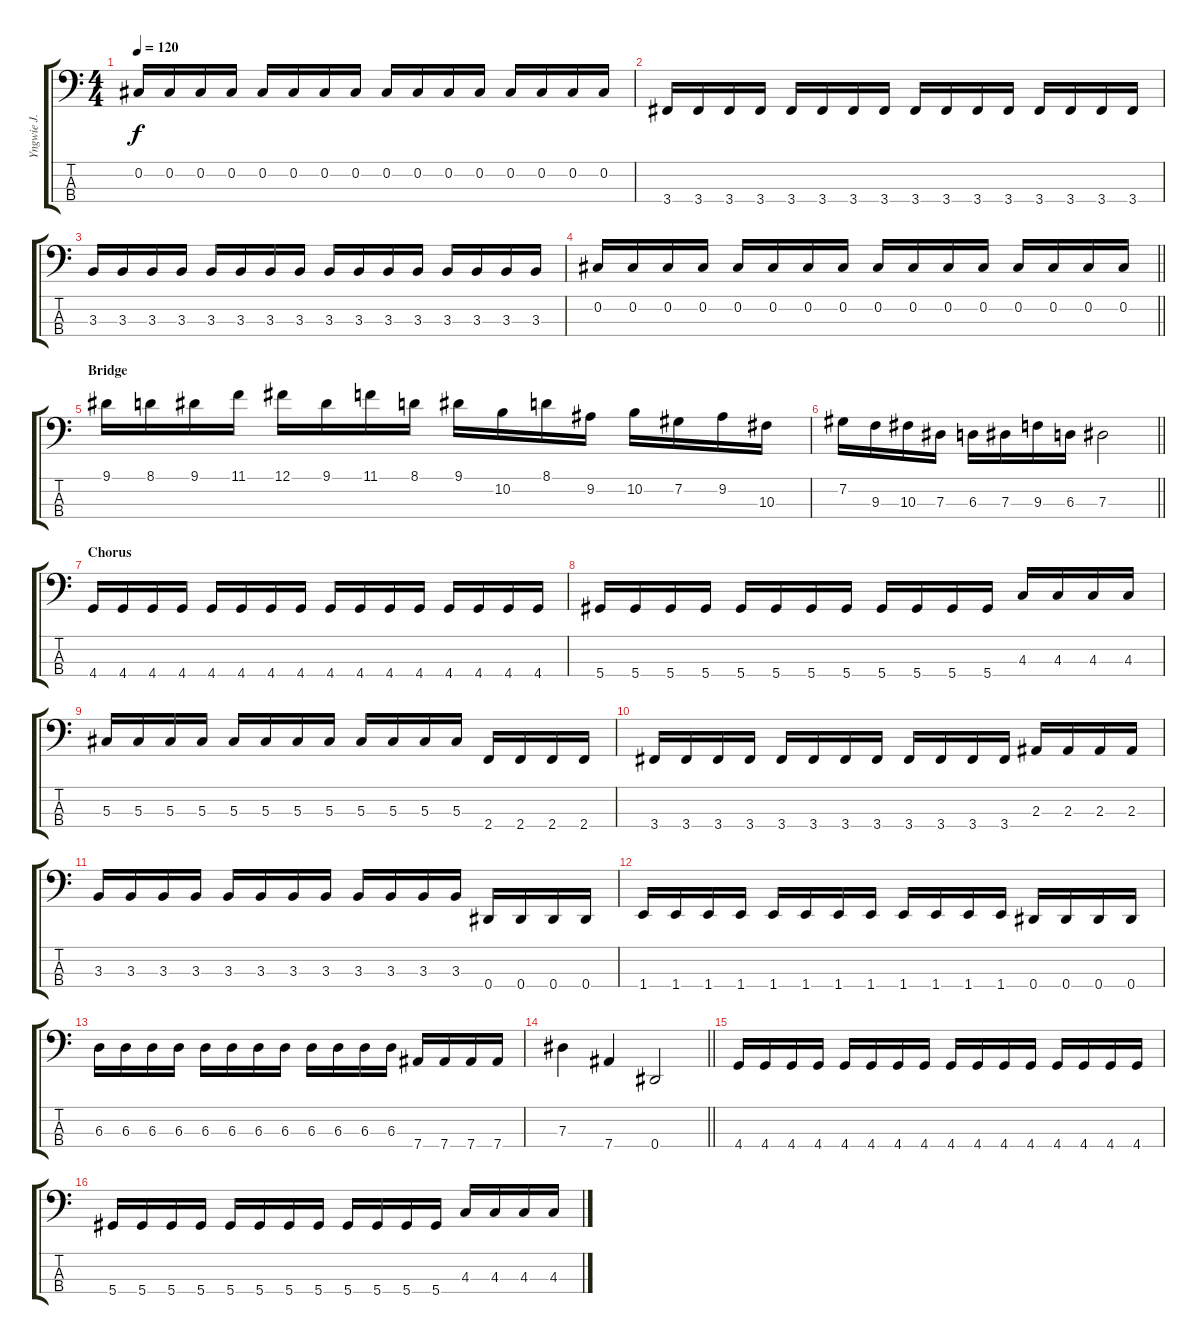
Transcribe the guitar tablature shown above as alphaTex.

\track ("Yngwie J. Malmsteen" "Yngwie J. ") {instrument electricbassfinger}
\staff {score tabs}
\tuning (Gb2 Db2 Ab1 Eb1) {hide}
\ts (4 4)
\tempo 120
\clef f4
\ks c
0.2.16{dy f} 0.2.16 0.2.16 0.2.16 0.2.16 0.2.16 0.2.16 0.2.16 0.2.16 0.2.16 0.2.16 0.2.16 0.2.16 0.2.16 0.2.16 0.2.16 |
3.4.16 3.4.16 3.4.16 3.4.16 3.4.16 3.4.16 3.4.16 3.4.16 3.4.16 3.4.16 3.4.16 3.4.16 3.4.16 3.4.16 3.4.16 3.4.16 |
3.3.16 3.3.16 3.3.16 3.3.16 3.3.16 3.3.16 3.3.16 3.3.16 3.3.16 3.3.16 3.3.16 3.3.16 3.3.16 3.3.16 3.3.16 3.3.16 |
\barLineRight lightlight
0.2.16 0.2.16 0.2.16 0.2.16 0.2.16 0.2.16 0.2.16 0.2.16 0.2.16 0.2.16 0.2.16 0.2.16 0.2.16 0.2.16 0.2.16 0.2.16 |
\section ("" "Bridge")
9.1.16 8.1.16 9.1.16 11.1.16 12.1.16 9.1.16 11.1.16 8.1.16 9.1.16 10.2.16 8.1.16 9.2.16 10.2.16 7.2.16 9.2.16 10.3.16 |
\barLineRight lightlight
7.2.16 9.3.16 10.3.16 7.3.16 6.3.16 7.3.16 9.3.16 6.3.16 7.3.2 |
\section ("" "Chorus")
4.4.16 4.4.16 4.4.16 4.4.16 4.4.16 4.4.16 4.4.16 4.4.16 4.4.16 4.4.16 4.4.16 4.4.16 4.4.16 4.4.16 4.4.16 4.4.16 |
5.4.16 5.4.16 5.4.16 5.4.16 5.4.16 5.4.16 5.4.16 5.4.16 5.4.16 5.4.16 5.4.16 5.4.16 4.3.16 4.3.16 4.3.16 4.3.16 |
5.3.16 5.3.16 5.3.16 5.3.16 5.3.16 5.3.16 5.3.16 5.3.16 5.3.16 5.3.16 5.3.16 5.3.16 2.4.16 2.4.16 2.4.16 2.4.16 |
3.4.16 3.4.16 3.4.16 3.4.16 3.4.16 3.4.16 3.4.16 3.4.16 3.4.16 3.4.16 3.4.16 3.4.16 2.3.16 2.3.16 2.3.16 2.3.16 |
3.3.16 3.3.16 3.3.16 3.3.16 3.3.16 3.3.16 3.3.16 3.3.16 3.3.16 3.3.16 3.3.16 3.3.16 0.4.16 0.4.16 0.4.16 0.4.16 |
1.4.16 1.4.16 1.4.16 1.4.16 1.4.16 1.4.16 1.4.16 1.4.16 1.4.16 1.4.16 1.4.16 1.4.16 0.4.16 0.4.16 0.4.16 0.4.16 |
6.3.16 6.3.16 6.3.16 6.3.16 6.3.16 6.3.16 6.3.16 6.3.16 6.3.16 6.3.16 6.3.16 6.3.16 7.4.16 7.4.16 7.4.16 7.4.16 |
\barLineRight lightlight
7.3.4 7.4.4 0.4.2 |
4.4.16 4.4.16 4.4.16 4.4.16 4.4.16 4.4.16 4.4.16 4.4.16 4.4.16 4.4.16 4.4.16 4.4.16 4.4.16 4.4.16 4.4.16 4.4.16 |
5.4.16 5.4.16 5.4.16 5.4.16 5.4.16 5.4.16 5.4.16 5.4.16 5.4.16 5.4.16 5.4.16 5.4.16 4.3.16 4.3.16 4.3.16 4.3.16
